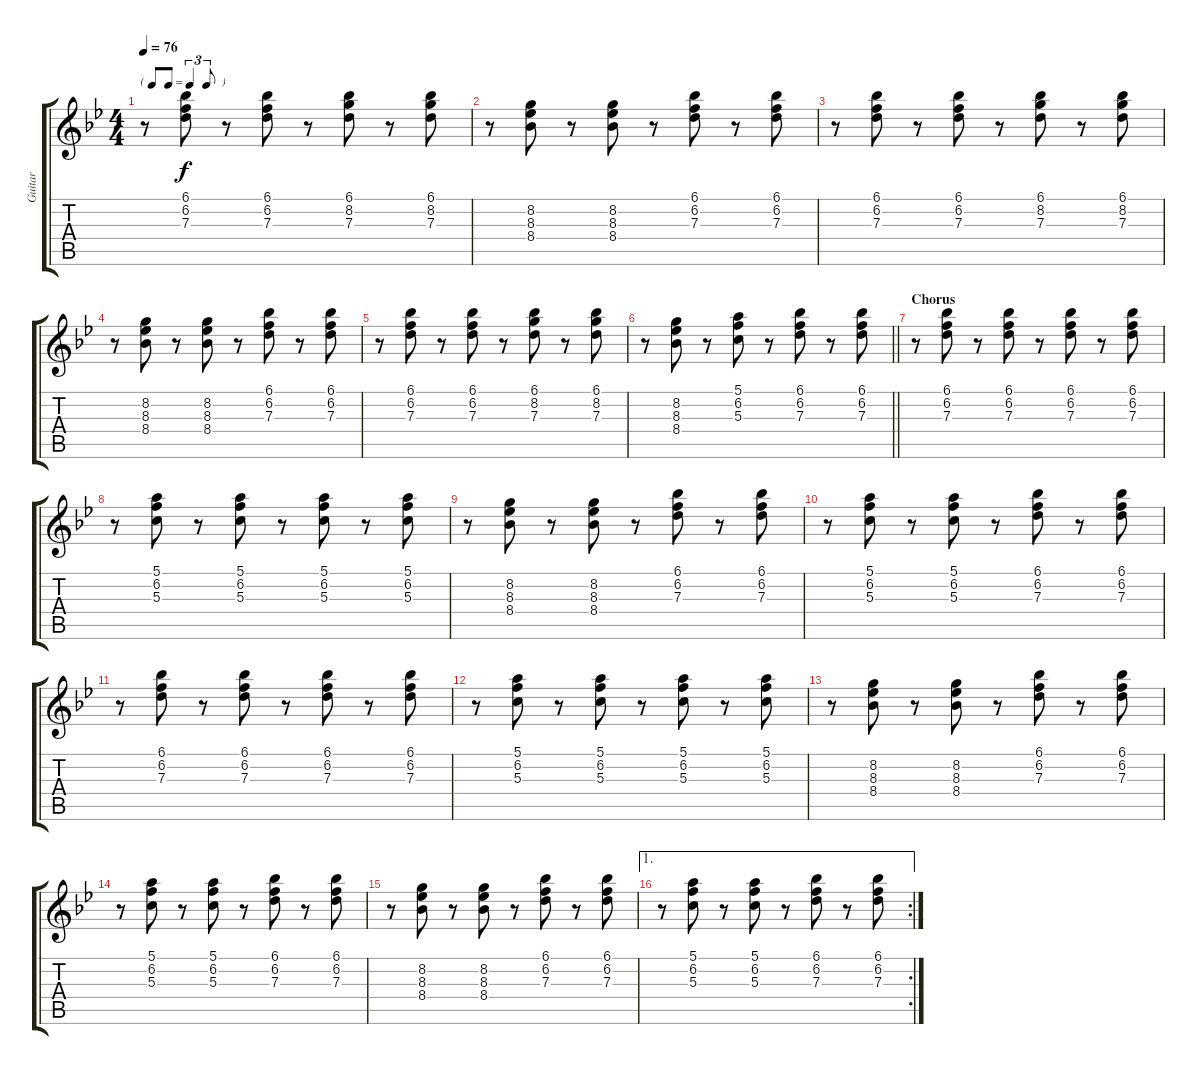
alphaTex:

\track ("Guitar" "Guitar") {instrument electricguitarclean}
\staff {score tabs}
\tuning (E4 B3 G3 D3 A2 E2) {hide}
\ts (4 4)
\tf triplet8th
\tempo 76
\clef g2
\ks bb
r.8{dy f} (6.1 6.2 7.3).8 r.8 (6.1 6.2 7.3).8 r.8 (6.1 8.2 7.3).8 r.8 (6.1 8.2 7.3).8 |
r.8 (8.2 8.3 8.4).8 r.8 (8.2 8.3 8.4).8 r.8 (6.1 6.2 7.3).8 r.8 (6.1 6.2 7.3).8 |
r.8 (6.1 6.2 7.3).8 r.8 (6.1 6.2 7.3).8 r.8 (6.1 8.2 7.3).8 r.8 (6.1 8.2 7.3).8 |
r.8 (8.2 8.3 8.4).8 r.8 (8.2 8.3 8.4).8 r.8 (6.1 6.2 7.3).8 r.8 (6.1 6.2 7.3).8 |
r.8 (6.1 6.2 7.3).8 r.8 (6.1 6.2 7.3).8 r.8 (6.1 8.2 7.3).8 r.8 (6.1 8.2 7.3).8 |
\barLineRight lightlight
r.8 (8.2 8.3 8.4).8 r.8 (5.1 6.2 5.3).8 r.8 (6.1 6.2 7.3).8 r.8 (6.1 6.2 7.3).8 |
\section ("" "Chorus")
r.8 (6.1 6.2 7.3).8 r.8 (6.1 6.2 7.3).8 r.8 (6.1 6.2 7.3).8 r.8 (6.1 6.2 7.3).8 |
r.8 (5.1 6.2 5.3).8 r.8 (5.1 6.2 5.3).8 r.8 (5.1 6.2 5.3).8 r.8 (5.1 6.2 5.3).8 |
r.8 (8.2 8.3 8.4).8 r.8 (8.2 8.3 8.4).8 r.8 (6.1 6.2 7.3).8 r.8 (6.1 6.2 7.3).8 |
r.8 (5.1 6.2 5.3).8 r.8 (5.1 6.2 5.3).8 r.8 (6.1 6.2 7.3).8 r.8 (6.1 6.2 7.3).8 |
r.8 (6.1 6.2 7.3).8 r.8 (6.1 6.2 7.3).8 r.8 (6.1 6.2 7.3).8 r.8 (6.1 6.2 7.3).8 |
r.8 (5.1 6.2 5.3).8 r.8 (5.1 6.2 5.3).8 r.8 (5.1 6.2 5.3).8 r.8 (5.1 6.2 5.3).8 |
r.8 (8.2 8.3 8.4).8 r.8 (8.2 8.3 8.4).8 r.8 (6.1 6.2 7.3).8 r.8 (6.1 6.2 7.3).8 |
r.8 (5.1 6.2 5.3).8 r.8 (5.1 6.2 5.3).8 r.8 (6.1 6.2 7.3).8 r.8 (6.1 6.2 7.3).8 |
r.8 (8.2 8.3 8.4).8 r.8 (8.2 8.3 8.4).8 r.8 (6.1 6.2 7.3).8 r.8 (6.1 6.2 7.3).8 |
\ae 1
\rc 2
r.8 (5.1 6.2 5.3).8 r.8 (5.1 6.2 5.3).8 r.8 (6.1 6.2 7.3).8 r.8 (6.1 6.2 7.3).8
